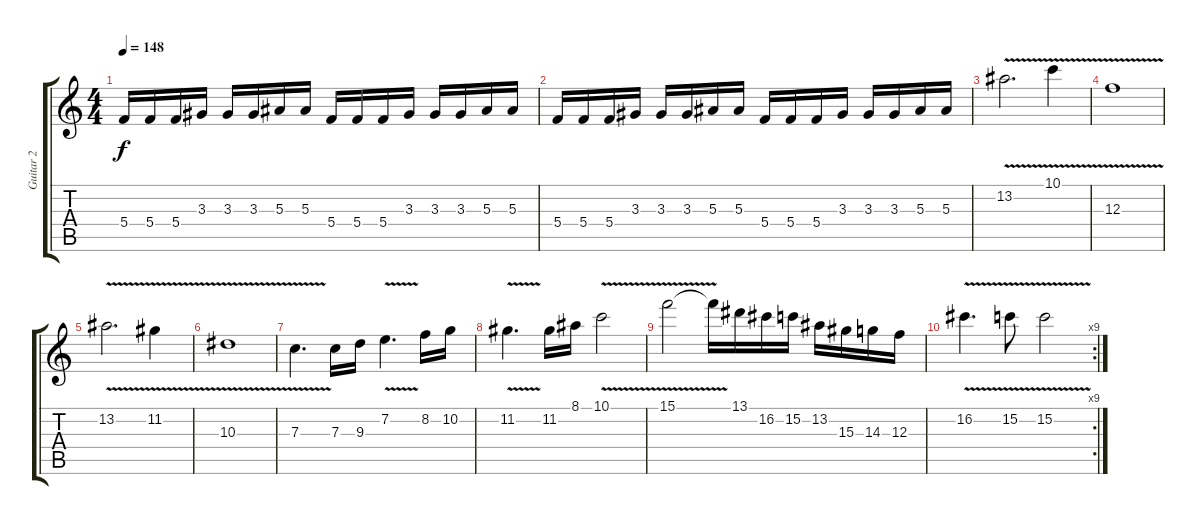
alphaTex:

\track ("Guitar 2" "Guitar 2") {instrument distortionguitar}
\staff {score tabs}
\tuning (D4 A3 F3 C3 G2 C2) {hide}
\ts (4 4)
\tempo 148
\clef g2
\ks c
5.4.16{dy f} 5.4.16 5.4.16 3.3.16 3.3.16 3.3.16 5.3.16 5.3.16 5.4.16 5.4.16 5.4.16 3.3.16 3.3.16 3.3.16 5.3.16 5.3.16 |
5.4.16 5.4.16 5.4.16 3.3.16 3.3.16 3.3.16 5.3.16 5.3.16 5.4.16 5.4.16 5.4.16 3.3.16 3.3.16 3.3.16 5.3.16 5.3.16 |
13.2{v}.2{d} 10.1{v}.4 |
12.3{v}.1 |
13.2{v}.2{d} 11.2{v}.4 |
10.3{v}.1 |
7.3{v}.4{d} 7.3.16 9.3.16 7.2{v}.4{d} 8.2.16 10.2.16 |
11.2{v}.4{d} 11.2.16 8.1.16 10.1{v}.2 |
15.1{v}.2 15.1{t}.16 13.1.16 16.2.16 15.2.16 13.2.16 15.3.16 14.3.16 12.3.16 |
\rc 9
16.2{v}.4{d} 15.2{v}.8 15.2{v}.2
